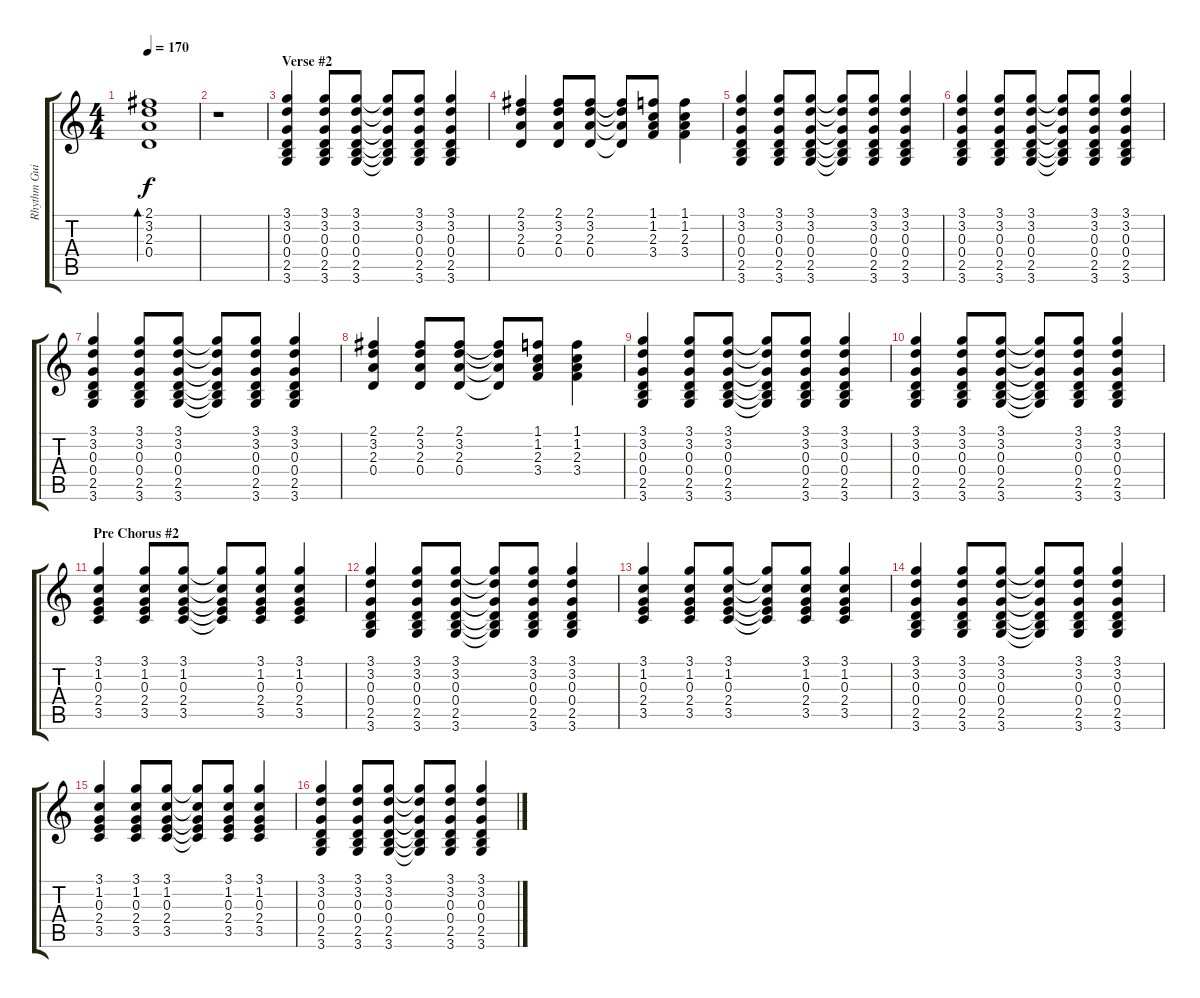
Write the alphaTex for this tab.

\track ("Rhythm Guitar" "Rhythm Gui") {instrument electricguitarclean}
\staff {score tabs}
\tuning (E4 B3 G3 D3 A2 E2) {hide}
\ts (4 4)
\tempo 170
\clef g2
\ks c
(2.1 3.2 2.3 0.4).1{bd 60 dy f} |
r.1 |
\section ("" "Verse #2")
(3.1 3.2 0.3 0.4 2.5 3.6).4 (3.1 3.2 0.3 0.4 2.5 3.6).8 (3.1 3.2 0.3 0.4 2.5 3.6).8 (3.1{t} 3.2{t} 0.3{t} 0.4{t} 2.5{t} 3.6{t}).8 (3.1 3.2 0.3 0.4 2.5 3.6).8 (3.1 3.2 0.3 0.4 2.5 3.6).4 |
(2.1 3.2 2.3 0.4).4 (2.1 3.2 2.3 0.4).8 (2.1 3.2 2.3 0.4).8 (2.1{t} 3.2{t} 2.3{t} 0.4{t}).8 (1.1 1.2 2.3 3.4).8 (1.1 1.2 2.3 3.4).4 |
(3.1 3.2 0.3 0.4 2.5 3.6).4 (3.1 3.2 0.3 0.4 2.5 3.6).8 (3.1 3.2 0.3 0.4 2.5 3.6).8 (3.1{t} 3.2{t} 0.3{t} 0.4{t} 2.5{t} 3.6{t}).8 (3.1 3.2 0.3 0.4 2.5 3.6).8 (3.1 3.2 0.3 0.4 2.5 3.6).4 |
(3.1 3.2 0.3 0.4 2.5 3.6).4 (3.1 3.2 0.3 0.4 2.5 3.6).8 (3.1 3.2 0.3 0.4 2.5 3.6).8 (3.1{t} 3.2{t} 0.3{t} 0.4{t} 2.5{t} 3.6{t}).8 (3.1 3.2 0.3 0.4 2.5 3.6).8 (3.1 3.2 0.3 0.4 2.5 3.6).4 |
(3.1 3.2 0.3 0.4 2.5 3.6).4 (3.1 3.2 0.3 0.4 2.5 3.6).8 (3.1 3.2 0.3 0.4 2.5 3.6).8 (3.1{t} 3.2{t} 0.3{t} 0.4{t} 2.5{t} 3.6{t}).8 (3.1 3.2 0.3 0.4 2.5 3.6).8 (3.1 3.2 0.3 0.4 2.5 3.6).4 |
(2.1 3.2 2.3 0.4).4 (2.1 3.2 2.3 0.4).8 (2.1 3.2 2.3 0.4).8 (2.1{t} 3.2{t} 2.3{t} 0.4{t}).8 (1.1 1.2 2.3 3.4).8 (1.1 1.2 2.3 3.4).4 |
(3.1 3.2 0.3 0.4 2.5 3.6).4 (3.1 3.2 0.3 0.4 2.5 3.6).8 (3.1 3.2 0.3 0.4 2.5 3.6).8 (3.1{t} 3.2{t} 0.3{t} 0.4{t} 2.5{t} 3.6{t}).8 (3.1 3.2 0.3 0.4 2.5 3.6).8 (3.1 3.2 0.3 0.4 2.5 3.6).4 |
(3.1 3.2 0.3 0.4 2.5 3.6).4 (3.1 3.2 0.3 0.4 2.5 3.6).8 (3.1 3.2 0.3 0.4 2.5 3.6).8 (3.1{t} 3.2{t} 0.3{t} 0.4{t} 2.5{t} 3.6{t}).8 (3.1 3.2 0.3 0.4 2.5 3.6).8 (3.1 3.2 0.3 0.4 2.5 3.6).4 |
\section ("" "Pre Chorus #2")
(3.1 1.2 0.3 2.4 3.5).4 (3.1 1.2 0.3 2.4 3.5).8 (3.1 1.2 0.3 2.4 3.5).8 (3.1{t} 1.2{t} 0.3{t} 2.4{t} 3.5{t}).8 (3.1 1.2 0.3 2.4 3.5).8 (3.1 1.2 0.3 2.4 3.5).4 |
(3.1 3.2 0.3 0.4 2.5 3.6).4 (3.1 3.2 0.3 0.4 2.5 3.6).8 (3.1 3.2 0.3 0.4 2.5 3.6).8 (3.1{t} 3.2{t} 0.3{t} 0.4{t} 2.5{t} 3.6{t}).8 (3.1 3.2 0.3 0.4 2.5 3.6).8 (3.1 3.2 0.3 0.4 2.5 3.6).4 |
(3.1 1.2 0.3 2.4 3.5).4 (3.1 1.2 0.3 2.4 3.5).8 (3.1 1.2 0.3 2.4 3.5).8 (3.1{t} 1.2{t} 0.3{t} 2.4{t} 3.5{t}).8 (3.1 1.2 0.3 2.4 3.5).8 (3.1 1.2 0.3 2.4 3.5).4 |
(3.1 3.2 0.3 0.4 2.5 3.6).4 (3.1 3.2 0.3 0.4 2.5 3.6).8 (3.1 3.2 0.3 0.4 2.5 3.6).8 (3.1{t} 3.2{t} 0.3{t} 0.4{t} 2.5{t} 3.6{t}).8 (3.1 3.2 0.3 0.4 2.5 3.6).8 (3.1 3.2 0.3 0.4 2.5 3.6).4 |
(3.1 1.2 0.3 2.4 3.5).4 (3.1 1.2 0.3 2.4 3.5).8 (3.1 1.2 0.3 2.4 3.5).8 (3.1{t} 1.2{t} 0.3{t} 2.4{t} 3.5{t}).8 (3.1 1.2 0.3 2.4 3.5).8 (3.1 1.2 0.3 2.4 3.5).4 |
(3.1 3.2 0.3 0.4 2.5 3.6).4 (3.1 3.2 0.3 0.4 2.5 3.6).8 (3.1 3.2 0.3 0.4 2.5 3.6).8 (3.1{t} 3.2{t} 0.3{t} 0.4{t} 2.5{t} 3.6{t}).8 (3.1 3.2 0.3 0.4 2.5 3.6).8 (3.1 3.2 0.3 0.4 2.5 3.6).4
